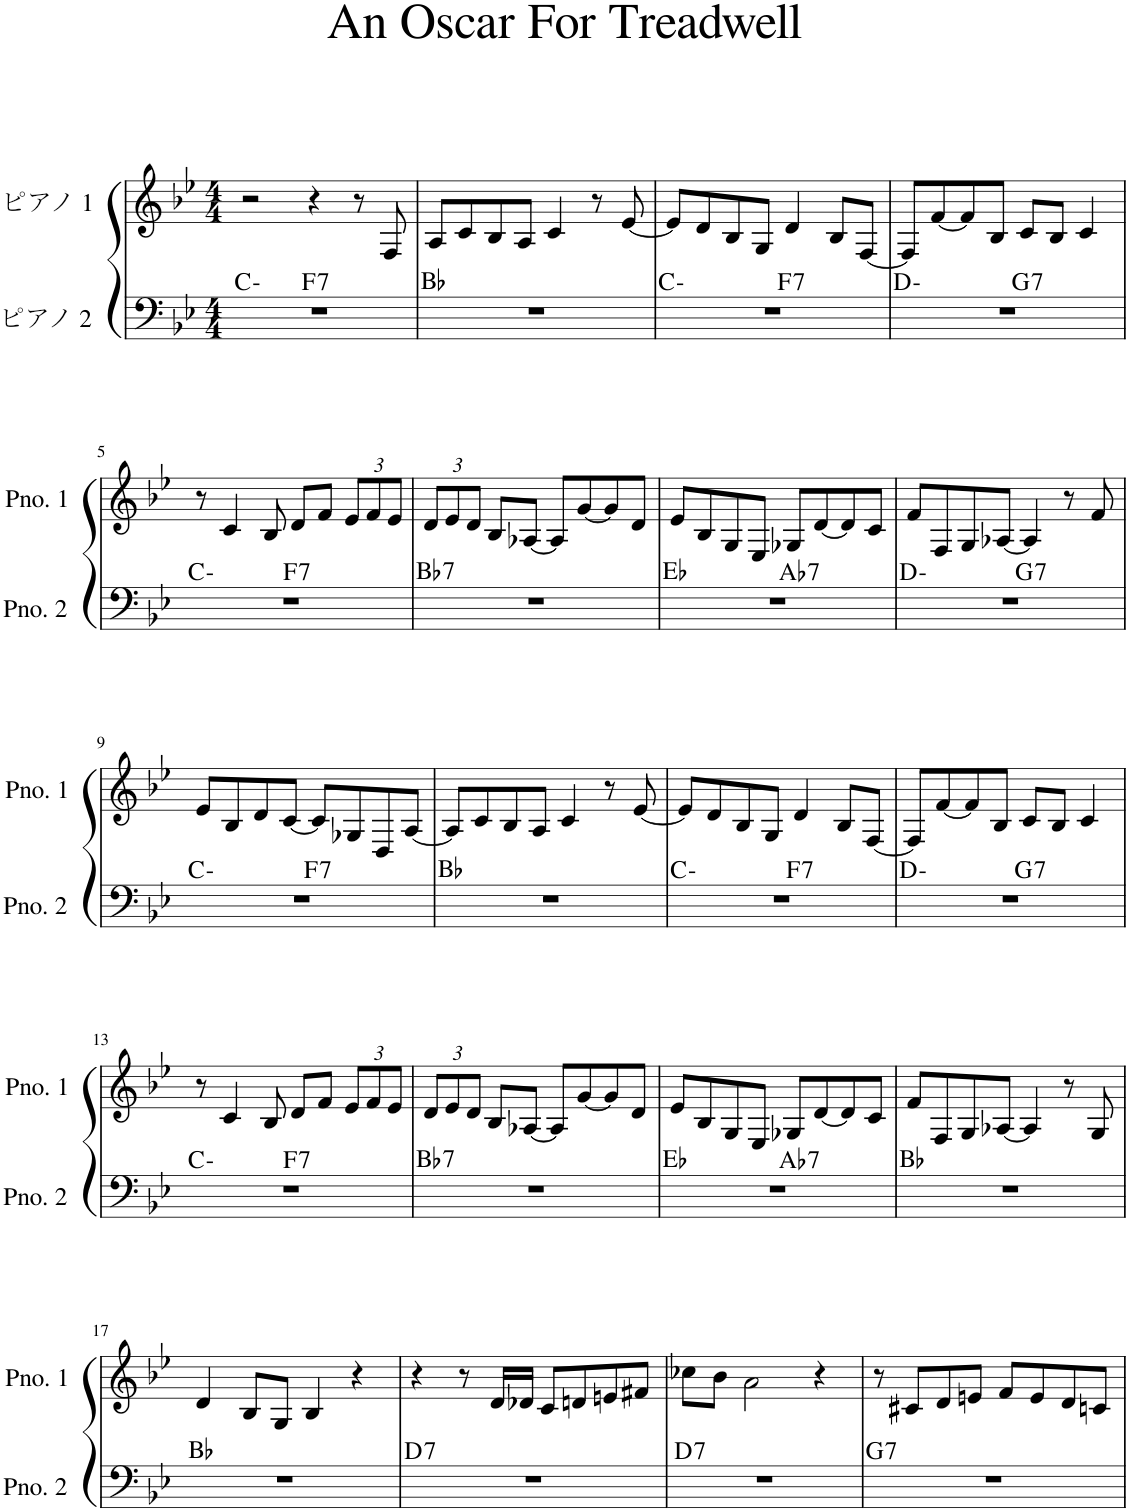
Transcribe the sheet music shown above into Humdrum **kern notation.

**kern	**harte	**kern
*part2	*part2	*part1
*staff2	*	*staff1
*I"ピアノ 2	*	*I"ピアノ 1
*clefF4	*	*clefG2
*k[b-e-]	*	*k[b-e-]
*M4/4	*	*M4/4
=1	=1	=1
*^	*	*
1r	2ryy	C:min	2r
!	!	!LO:H:kt=7	!
.	2ryy	F:7	4r
.	.	.	8r
.	.	.	8F/
*v	*v	*	*
=2	=2	=2
1r	Bb:maj	8A/L
.	.	8c/
.	.	8B-/
.	.	8A/J
.	.	4c/
.	.	8r
.	.	[8e-/
=3	=3	=3
*^	*	*
1r	2ryy	C:min	8e-/L]
.	.	.	8d/
.	.	.	8B-/
.	.	.	8G/J
!	!	!LO:H:kt=7	!
.	2ryy	F:7	4d/
.	.	.	8B-/L
.	.	.	[8F/J
=4	=4	=4	=4
1r	2ryy	D:min	8F/L]
.	.	.	[8f/
.	.	.	8f/]
.	.	.	8B-/J
!	!	!LO:H:kt=7	!
.	2ryy	G:7	8c/L
.	.	.	8B-/J
.	.	.	4c/
!!LO:LB:g=z
=5	=5	=5	=5
1r	2ryy	C:min	8r
.	.	.	4c/
.	.	.	8B-/
!	!	!LO:H:kt=7	!
.	2ryy	F:7	8d/L
.	.	.	8f/J
*	*	*	*Xbrackettup
.	.	.	12e-/L
.	.	.	12f/
.	.	.	12e-/J
=6	=6	=6	=6
!	!	!LO:H:kt=7	!
*v	*v	*	*
1r	Bb:7	12d/L
.	.	12e-/
.	.	12d/J
.	.	8B-/L
.	.	[8A-X/J
.	.	8A-/L]
.	.	[8g/
.	.	8g/]
.	.	8d/J
=7	=7	=7
*^	*	*
1r	2ryy	Eb:maj	8e-/L
.	.	.	8B-/
.	.	.	8G/
.	.	.	8E-/J
!	!	!LO:H:kt=7	!
.	2ryy	Ab:7	8G-X/L
.	.	.	[8d/
.	.	.	8d/]
.	.	.	8c/J
=8	=8	=8	=8
1r	2ryy	D:min	8f/L
.	.	.	8F/
.	.	.	8G/
.	.	.	[8A-X/J
!	!	!LO:H:kt=7	!
.	2ryy	G:7	4A-/]
.	.	.	8r
.	.	.	8f/
!!LO:LB:g=z
=9	=9	=9	=9
1r	2ryy	C:min	8e-/L
.	.	.	8B-/
.	.	.	8d/
.	.	.	[8c/J
!	!	!LO:H:kt=7	!
.	2ryy	F:7	8c/L]
.	.	.	8G-X/
.	.	.	8D/
.	.	.	[8A/J
*v	*v	*	*
=10	=10	=10
1r	Bb:maj	8A/L]
.	.	8c/
.	.	8B-/
.	.	8A/J
.	.	4c/
.	.	8r
.	.	[8e-/
=11	=11	=11
*^	*	*
1r	2ryy	C:min	8e-/L]
.	.	.	8d/
.	.	.	8B-/
.	.	.	8G/J
!	!	!LO:H:kt=7	!
.	2ryy	F:7	4d/
.	.	.	8B-/L
.	.	.	[8F/J
=12	=12	=12	=12
1r	2ryy	D:min	8F/L]
.	.	.	[8f/
.	.	.	8f/]
.	.	.	8B-/J
!	!	!LO:H:kt=7	!
.	2ryy	G:7	8c/L
.	.	.	8B-/J
.	.	.	4c/
!!LO:LB:g=z
=13	=13	=13	=13
1r	2ryy	C:min	8r
.	.	.	4c/
.	.	.	8B-/
!	!	!LO:H:kt=7	!
.	2ryy	F:7	8d/L
.	.	.	8f/J
.	.	.	12e-/L
.	.	.	12f/
.	.	.	12e-/J
=14	=14	=14	=14
!	!	!LO:H:kt=7	!
*v	*v	*	*
1r	Bb:7	12d/L
.	.	12e-/
.	.	12d/J
.	.	8B-/L
.	.	[8A-X/J
.	.	8A-/L]
.	.	[8g/
.	.	8g/]
.	.	8d/J
=15	=15	=15
*^	*	*
1r	2ryy	Eb:maj	8e-/L
.	.	.	8B-/
.	.	.	8G/
.	.	.	8E-/J
!	!	!LO:H:kt=7	!
.	2ryy	Ab:7	8G-X/L
.	.	.	[8d/
.	.	.	8d/]
.	.	.	8c/J
*v	*v	*	*
=16	=16	=16
1r	Bb:maj	8f/L
.	.	8F/
.	.	8G/
.	.	[8A-X/J
.	.	4A-/]
.	.	8r
.	.	8G/
!!LO:LB:g=z
=17	=17	=17
1r	Bb:maj	4d/
.	.	8B-/L
.	.	8G/J
.	.	4B-/
.	.	4r
=18	=18	=18
!	!LO:H:kt=7	!
1r	D:7	4r
.	.	8r
.	.	16d/LL
.	.	16d-X/JJ
.	.	8c/L
.	.	8dn/
.	.	8en/
.	.	8f#X/J
=19	=19	=19
!	!LO:H:kt=7	!
1r	D:7	8cc-X\L
.	.	8b-\J
.	.	2a\
.	.	4r
=20	=20	=20
!	!LO:H:kt=7	!
1r	G:7	8r
.	.	8c#X/L
.	.	8d/
.	.	8en/J
.	.	8f/L
.	.	8e/
.	.	8d/
.	.	8cn/J
=	=	=
*-	*-	*-
